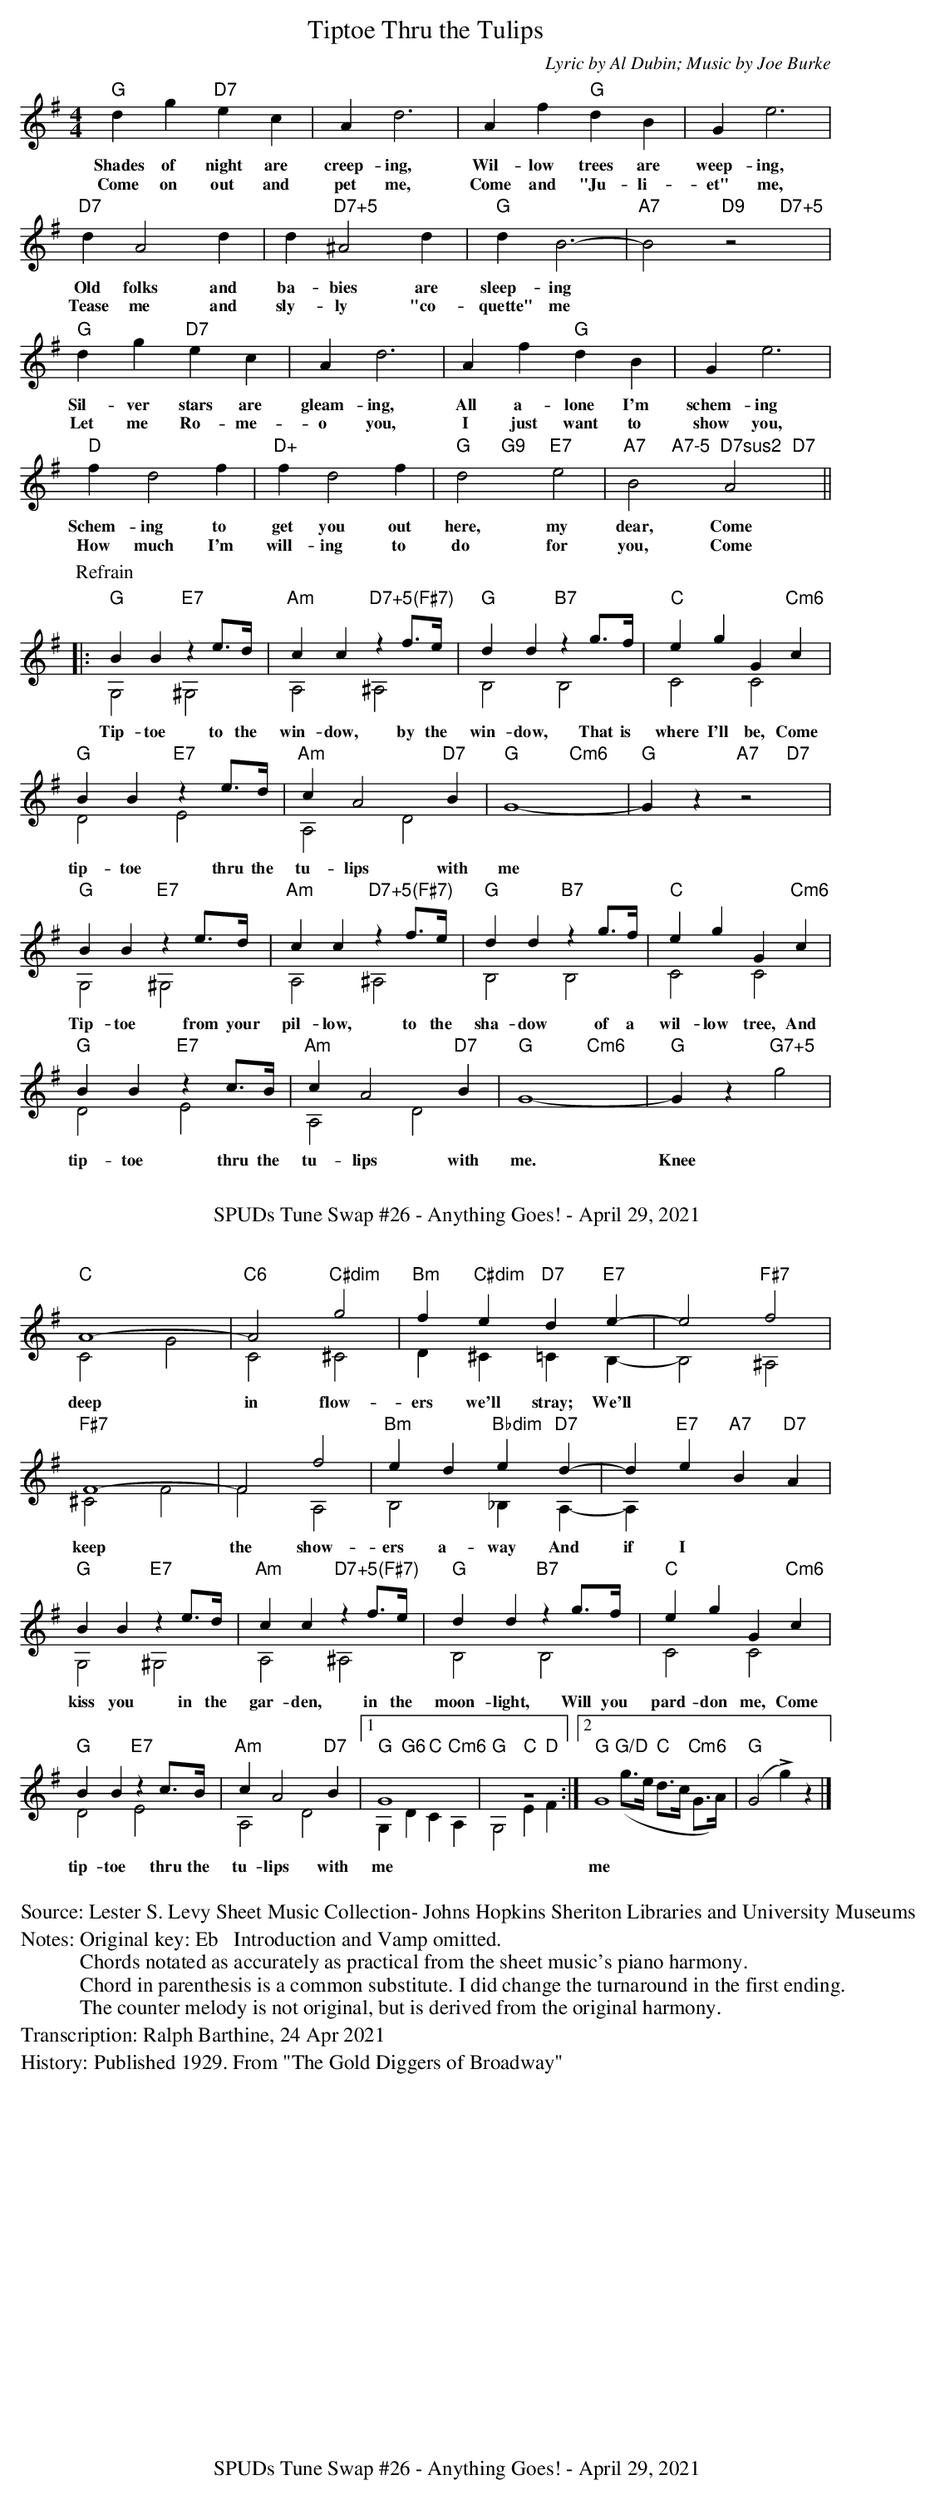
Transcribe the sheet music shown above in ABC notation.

X:1
T:Tiptoe Thru the Tulips
M:4/4
L:1/4
C:Lyric by Al Dubin; Music by Joe Burke
W:
K:Gmaj
"G"dg "D7"ec|A d3|Af"G" dB|G e3|
w:Shades of night are creep-ing, Wil-low trees are weep-ing,
w:Come on out and pet me, Come and "Ju-li-et" me,
"D7"d A2 d|d"D7+5" ^A2 d|"G"d B3-|B2 z2 & "A7"x2 "D9"x "D7+5"x|
w:Old folks and ba-bies are sleep-ing
w:Tease me and sly-ly "co-quette" me
"G"dg "D7"ec|A d3|Af "G"dB|G e3|
w:Sil-ver stars are gleam-ing, All a-lone I'm schem-ing
w:Let me Ro-me-o you, I just want to show you,
"D"f d2 f|"D+"f d2 f|d2 e2 & "G"x"G9"x"E7"x2|B2 A2 &"A7"x"A7-5"x"D7sus2"x"  D7"x||
w:Schem-ing to get you out here, my dear, Come
w:How much I'm will-ing to do for you, Come
P:Refrain
|:"G" B B "E7" z e/2>d/2 & G,2 ^G,2|"Am" c c "D7+5(F#7)" z f/2>e/2 & A,2 ^A,2|"G" d d "B7" z g/2>f/2 & B,2 B,2|"C" e g G "Cm6" c & C2 C2|
w:Tip-toe to the win-dow, by the win-dow, That is where I'll be, Come
"G" B B "E7" z e/2>d/2 & D2 E2|"Am" c A2 "D7" B & A,2 D2|G4- & "G"x2 "Cm6"x2|Gz z2 & "G"x2 "A7"x "D7"x|
w:tip-toe thru the tu-lips with me
"G" B B "E7" z e/2>d/2 & G,2 ^G,2|"Am"c c "D7+5(F#7)" z f/2>e/2 & A,2 ^A,2|"G"dd "B7"zg/2>f/2 & B,2 B,2|"C"egG "Cm6"c & C2 C2|
w:Tip-toe from your pil-low, to the sha-dow of a wil-low tree, And
"G" B B "E7" z c/2>B/2 & D2 E2|"Am"c A2 "D7"B & A,2 D2|G4- & "G"x2 "Cm6"x2|"G"Gz "G7+5"g2|
w:tip-toe thru the tu-lips with me.   Knee
"C"A4- & C2 G2|"C6"A2 "C#dim"g2 & C2 ^C2|"Bm"f "C#dim"e "D7"d "E7"e- & D ^C =C B,-|e2 "F#7"f2 & B,2 ^A,2|
w:deep in flow-ers we'll stray; We'll
"F#7"F4- & ^C2 F2|F2 f2 & F2 A,2|"Bm"ed "Bbdim"e "D7"d- & B,2 _B, A,-|d "E7"e "A7"B "D7"A & A,|
w:keep the show-ers a-way And if I
"G" B B "E7" z e/2>d/2 & G,2 ^G,2|"Am" c c "D7+5(F#7)" z f/2>e/2 & A,2 ^A,2|"G" d d "B7" z g/2>f/2 & B,2 B,2|"C"egG "Cm6"c & C2 C2|
w:kiss you in the gar-den, in the moon-light, Will you pard-don me, Come
"G" B B "E7" z c/2>B/2 & D2 E2|"Am"cA2 "D7"B & A,2 D2|1 G4 & G, D C A, & "G"x "G6"x "C"x "Cm6"x|z4 & G,2 E F & "G"x2 "C"x "D"x :|2 G4 & x(g/2>e/2 d/2>c/2 G/2>A/2) & "G"x "G/D"x "C"x "Cm6"x|"G"(G2Lg)z |]
w:tip-toe thru the tu-lips with me me
